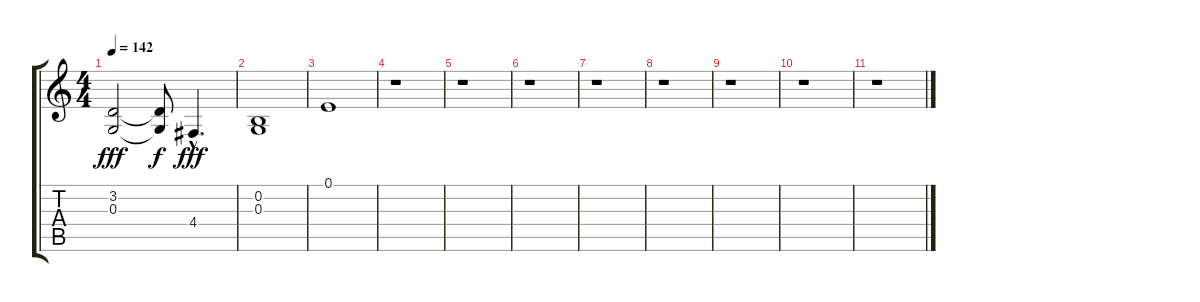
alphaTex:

\track "" {instrument synthstrings1}
\staff {score tabs}
\tuning (E4 B3 G3 D3 A2 E2) {hide}
\ts (4 4)
\tempo 142
\clef g2
\ks c
(3.2 0.3).2{dy fff} (3.2{t} 0.3{t}).8{dy f} 4.4{hac}.4{d dy fff} |
(0.2 0.3).1 |
0.1.1 |
r.1 |
r.1 |
r.1 |
r.1 |
r.1 |
r.1 |
r.1 |
r.1
